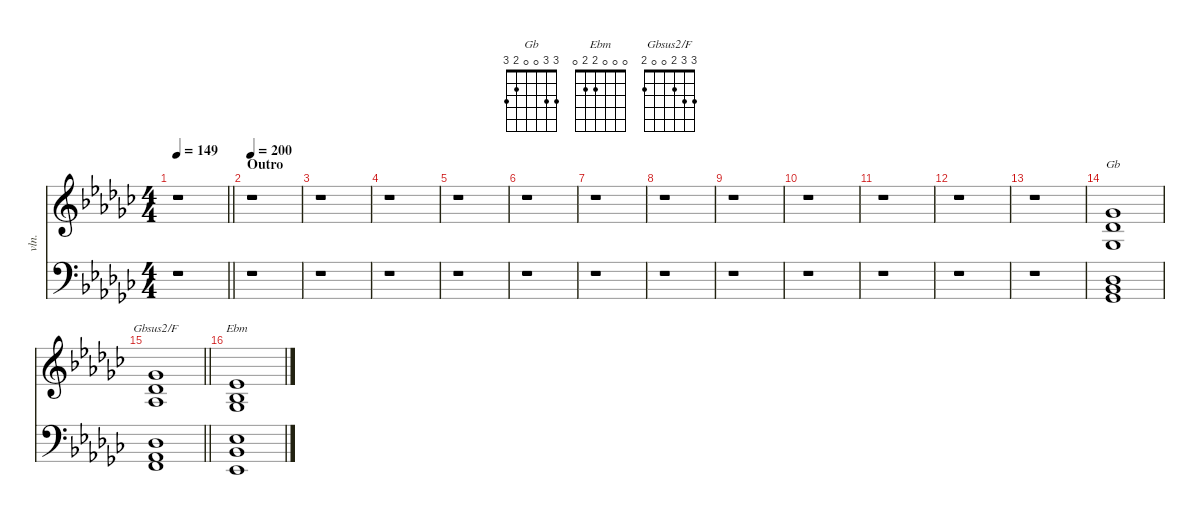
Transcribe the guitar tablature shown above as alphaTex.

\defaultSystemsLayout 4
\hideDynamics
\bracketExtendMode nobrackets
\otherSystemsTrackNameOrientation horizontal
\track ("Keyboards 2" "vln.") {defaultSystemsLayout 8 instrument stringensemble1}
\staff {score}
\tuning (Eb4 Bb3 Gb3 Db3 Ab2 Eb2)
\chord ("Gb" 3 3 0 0 2 3) {showfingering false}
\chord ("Ebm" 0 0 0 2 2 0) {showfingering false}
\chord ("Gbsus2/F" 3 3 2 0 0 2) {showfingering false}
\ts (4 4)
\tempo 149
\clef g2
\barLineRight lightlight
\ks gb
r.1{dy f beam Down} |
\section ("" "Outro")
\tempo 200
r.1{beam Down} |
r.1{beam Down} |
r.1{beam Down} |
r.1{beam Down} |
r.1{beam Down} |
r.1{beam Down} |
r.1{beam Down} |
r.1{beam Down} |
r.1{beam Down} |
r.1{beam Down} |
r.1{beam Down} |
r.1{beam Down} |
(3.1{acc b} 3.2{acc b} 0.3{acc b}).1{ch "Gb" beam Up} |
\barLineRight lightlight
(3.1{acc b} 3.2{acc b} 2.3{acc b}).1{ch "Gbsus2/F" beam Up} |
(0.1{acc b} 0.2{acc b} 0.3{acc b}).1{ch "Ebm" beam Up}
\staff {score}
\tuning (G2 D2 A1 E1 B0)
\clef f4
\ottava regular
\simile none
\barLineRight lightlight
\ks gb
r.1{dy f beam Down} |
r.1{beam Down} |
r.1{beam Down} |
r.1{beam Down} |
r.1{beam Down} |
r.1{beam Down} |
r.1{beam Down} |
r.1{beam Down} |
r.1{beam Down} |
r.1{beam Down} |
r.1{beam Down} |
r.1{beam Down} |
r.1{beam Down} |
(11.2{acc b} 13.3{acc b} 14.4{acc b}).1{beam Up} |
\barLineRight lightlight
(11.2{acc b} 11.3{acc b} 13.4{acc forcenatural}).1{beam Up} |
(18.3{acc b} 18.4{acc b} 16.5{acc b}).1{beam Up}
